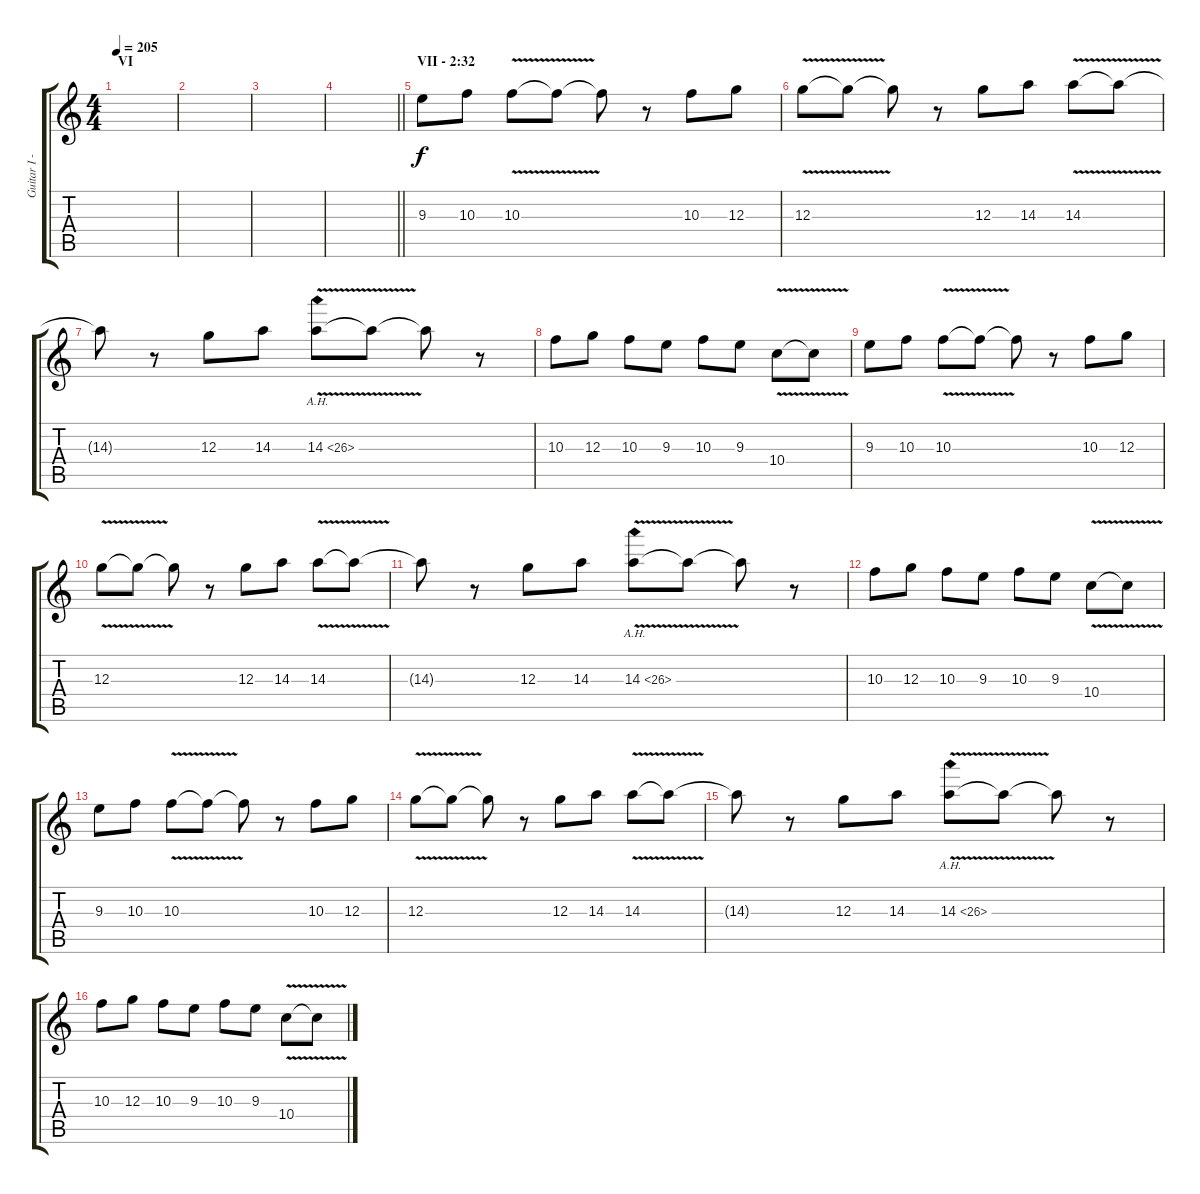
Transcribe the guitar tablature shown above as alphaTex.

\track ("Guitar I - Distortion [Solo]" "Guitar I -") {instrument distortionguitar}
\staff {score tabs}
\tuning (E4 B3 G3 D3 A2 D2) {hide}
\ts (4 4)
\section ("" "VI")
\tempo 205
\clef g2
\ks c
|
|
|
\barLineRight lightlight
|
\section ("" "VII - 2:32")
9.3.8 10.3.8 10.3{v}.8 10.3{t}.8 10.3{t}.8 r.8 10.3.8 12.3.8 |
12.3{v}.8 12.3{t}.8 12.3{t}.8 r.8 12.3.8 14.3.8 14.3{v}.8 14.3{t}.8 |
14.3{t}.8 r.8 12.3.8 14.3.8 14.3{ah 12 v}.8 14.3{t}.8 14.3{t}.8 r.8 |
10.3.8 12.3.8 10.3.8 9.3.8 10.3.8 9.3.8 10.4{v}.8 10.4{t}.8 |
9.3.8 10.3.8 10.3{v}.8 10.3{t}.8 10.3{t}.8 r.8 10.3.8 12.3.8 |
12.3{v}.8 12.3{t}.8 12.3{t}.8 r.8 12.3.8 14.3.8 14.3{v}.8 14.3{t}.8 |
14.3{t}.8 r.8 12.3.8 14.3.8 14.3{ah 12 v}.8 14.3{t}.8 14.3{t}.8 r.8 |
10.3.8 12.3.8 10.3.8 9.3.8 10.3.8 9.3.8 10.4{v}.8 10.4{t}.8 |
9.3.8 10.3.8 10.3{v}.8 10.3{t}.8 10.3{t}.8 r.8 10.3.8 12.3.8 |
12.3{v}.8 12.3{t}.8 12.3{t}.8 r.8 12.3.8 14.3.8 14.3{v}.8 14.3{t}.8 |
14.3{t}.8 r.8 12.3.8 14.3.8 14.3{ah 12 v}.8 14.3{t}.8 14.3{t}.8 r.8 |
10.3.8 12.3.8 10.3.8 9.3.8 10.3.8 9.3.8 10.4{v}.8 10.4{t}.8
